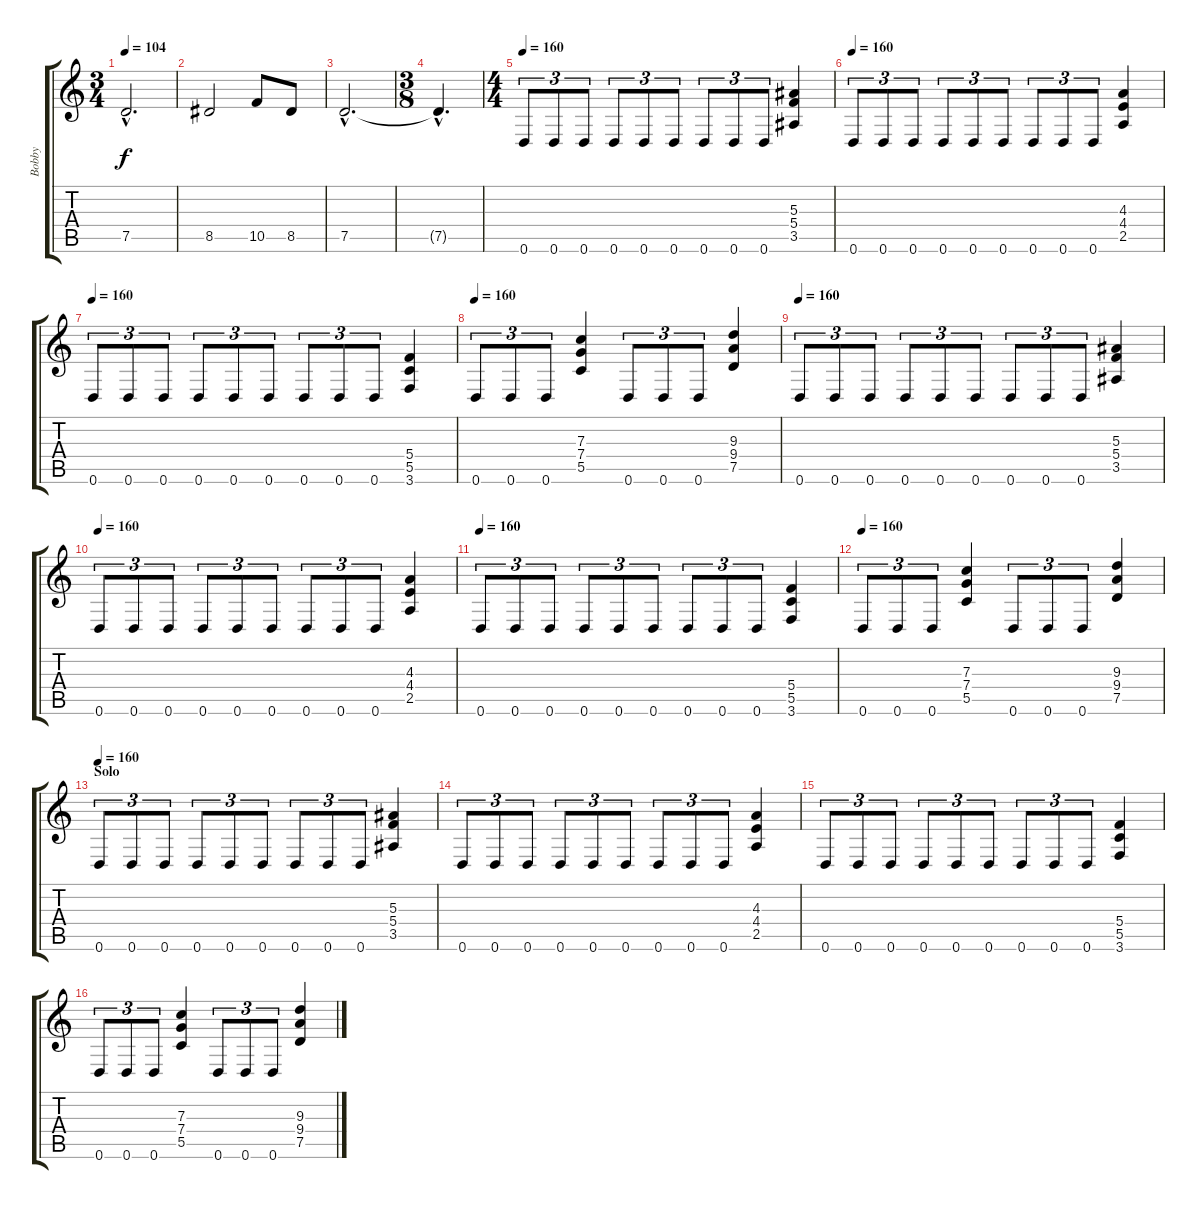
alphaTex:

\track ("Bobby" "Bobby") {instrument overdrivenguitar}
\staff {score tabs}
\tuning (D4 A3 F3 C3 G2 D2) {hide}
\ts (3 4)
\tempo 104
\clef g2
\ks c
7.5{hac}.2{d dy f} |
8.5.2 10.5.8 8.5.8 |
7.5{hac}.2{d} |
\ts (3 8)
7.5{hac t}.4{d} |
\ts (4 4)
\tempo 160
0.6.8{tu (3 2)} 0.6.8{tu (3 2)} 0.6.8{tu (3 2)} 0.6.8{tu (3 2)} 0.6.8{tu (3 2)} 0.6.8{tu (3 2)} 0.6.8{tu (3 2)} 0.6.8{tu (3 2)} 0.6.8{tu (3 2)} (5.3 5.4 3.5).4 |
\tempo 160
0.6.8{tu (3 2)} 0.6.8{tu (3 2)} 0.6.8{tu (3 2)} 0.6.8{tu (3 2)} 0.6.8{tu (3 2)} 0.6.8{tu (3 2)} 0.6.8{tu (3 2)} 0.6.8{tu (3 2)} 0.6.8{tu (3 2)} (4.3 4.4 2.5).4 |
\tempo 160
0.6.8{tu (3 2)} 0.6.8{tu (3 2)} 0.6.8{tu (3 2)} 0.6.8{tu (3 2)} 0.6.8{tu (3 2)} 0.6.8{tu (3 2)} 0.6.8{tu (3 2)} 0.6.8{tu (3 2)} 0.6.8{tu (3 2)} (5.4 5.5 3.6).4 |
\tempo 160
0.6.8{tu (3 2)} 0.6.8{tu (3 2)} 0.6.8{tu (3 2)} (7.3 7.4 5.5).4 0.6.8{tu (3 2)} 0.6.8{tu (3 2)} 0.6.8{tu (3 2)} (9.3 9.4 7.5).4 |
\tempo 160
0.6.8{tu (3 2)} 0.6.8{tu (3 2)} 0.6.8{tu (3 2)} 0.6.8{tu (3 2)} 0.6.8{tu (3 2)} 0.6.8{tu (3 2)} 0.6.8{tu (3 2)} 0.6.8{tu (3 2)} 0.6.8{tu (3 2)} (5.3 5.4 3.5).4 |
\tempo 160
0.6.8{tu (3 2)} 0.6.8{tu (3 2)} 0.6.8{tu (3 2)} 0.6.8{tu (3 2)} 0.6.8{tu (3 2)} 0.6.8{tu (3 2)} 0.6.8{tu (3 2)} 0.6.8{tu (3 2)} 0.6.8{tu (3 2)} (4.3 4.4 2.5).4 |
\tempo 160
0.6.8{tu (3 2)} 0.6.8{tu (3 2)} 0.6.8{tu (3 2)} 0.6.8{tu (3 2)} 0.6.8{tu (3 2)} 0.6.8{tu (3 2)} 0.6.8{tu (3 2)} 0.6.8{tu (3 2)} 0.6.8{tu (3 2)} (5.4 5.5 3.6).4 |
\tempo 160
0.6.8{tu (3 2)} 0.6.8{tu (3 2)} 0.6.8{tu (3 2)} (7.3 7.4 5.5).4 0.6.8{tu (3 2)} 0.6.8{tu (3 2)} 0.6.8{tu (3 2)} (9.3 9.4 7.5).4 |
\section ("" "Solo")
\tempo 160
0.6.8{tu (3 2)} 0.6.8{tu (3 2)} 0.6.8{tu (3 2)} 0.6.8{tu (3 2)} 0.6.8{tu (3 2)} 0.6.8{tu (3 2)} 0.6.8{tu (3 2)} 0.6.8{tu (3 2)} 0.6.8{tu (3 2)} (5.3 5.4 3.5).4 |
0.6.8{tu (3 2)} 0.6.8{tu (3 2)} 0.6.8{tu (3 2)} 0.6.8{tu (3 2)} 0.6.8{tu (3 2)} 0.6.8{tu (3 2)} 0.6.8{tu (3 2)} 0.6.8{tu (3 2)} 0.6.8{tu (3 2)} (4.3 4.4 2.5).4 |
0.6.8{tu (3 2)} 0.6.8{tu (3 2)} 0.6.8{tu (3 2)} 0.6.8{tu (3 2)} 0.6.8{tu (3 2)} 0.6.8{tu (3 2)} 0.6.8{tu (3 2)} 0.6.8{tu (3 2)} 0.6.8{tu (3 2)} (5.4 5.5 3.6).4 |
0.6.8{tu (3 2)} 0.6.8{tu (3 2)} 0.6.8{tu (3 2)} (7.3 7.4 5.5).4 0.6.8{tu (3 2)} 0.6.8{tu (3 2)} 0.6.8{tu (3 2)} (9.3 9.4 7.5).4
